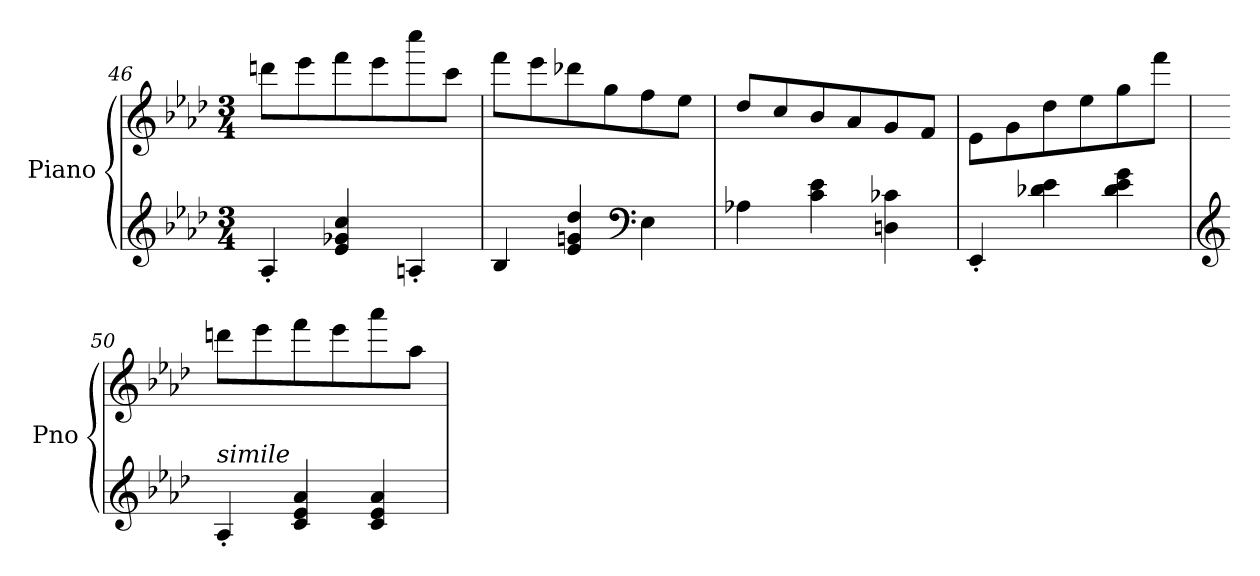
**kern	**kern
*part1	*part1
*staff2	*staff1
*I"Piano	*
*I'Pno	*
*clefG2	*clefG2
*k[b-e-a-d-]	*k[b-e-a-d-]
*M3/4	*M3/4
=46	=46
4A-'/	8dddn\L
.	8eee-\
4e-/ 4g-X/ 4cc/	8fff\
.	8eee-\
4An'/	8cccc\
.	8ccc\J
!!LO:LB:g=z
=47	=47
4B-/	8fff\L
.	8eee-\
4e-/ 4gn/ 4dd-/	8ddd-X\
.	8gg\
*clefF4	*
4E-\	8ff\
.	8ee-\J
=48	=48
4A-X\	8dd-/L
.	8cc/
4c\ 4e-\	8b-/
.	8a-/
4Dn\ 4c-X\	8g/
.	8f/J
=49	=49
4EE-'/	8e-\L
.	8g\
4d-X\ 4e-\	8dd-\
.	8ee-\
4d-\ 4e-\ 4g\	8gg\
.	8fff\J
=50	=50
*clefG2	*
!LO:TX:a:i:t=simile	!
4A-'/	8dddn\L
.	8eee-\
4c/ 4e-/ 4a-/	8fff\
.	8eee-\
4c/ 4e-/ 4a-/	8aaa-\
.	8aa-\J
=	=
*-	*-
